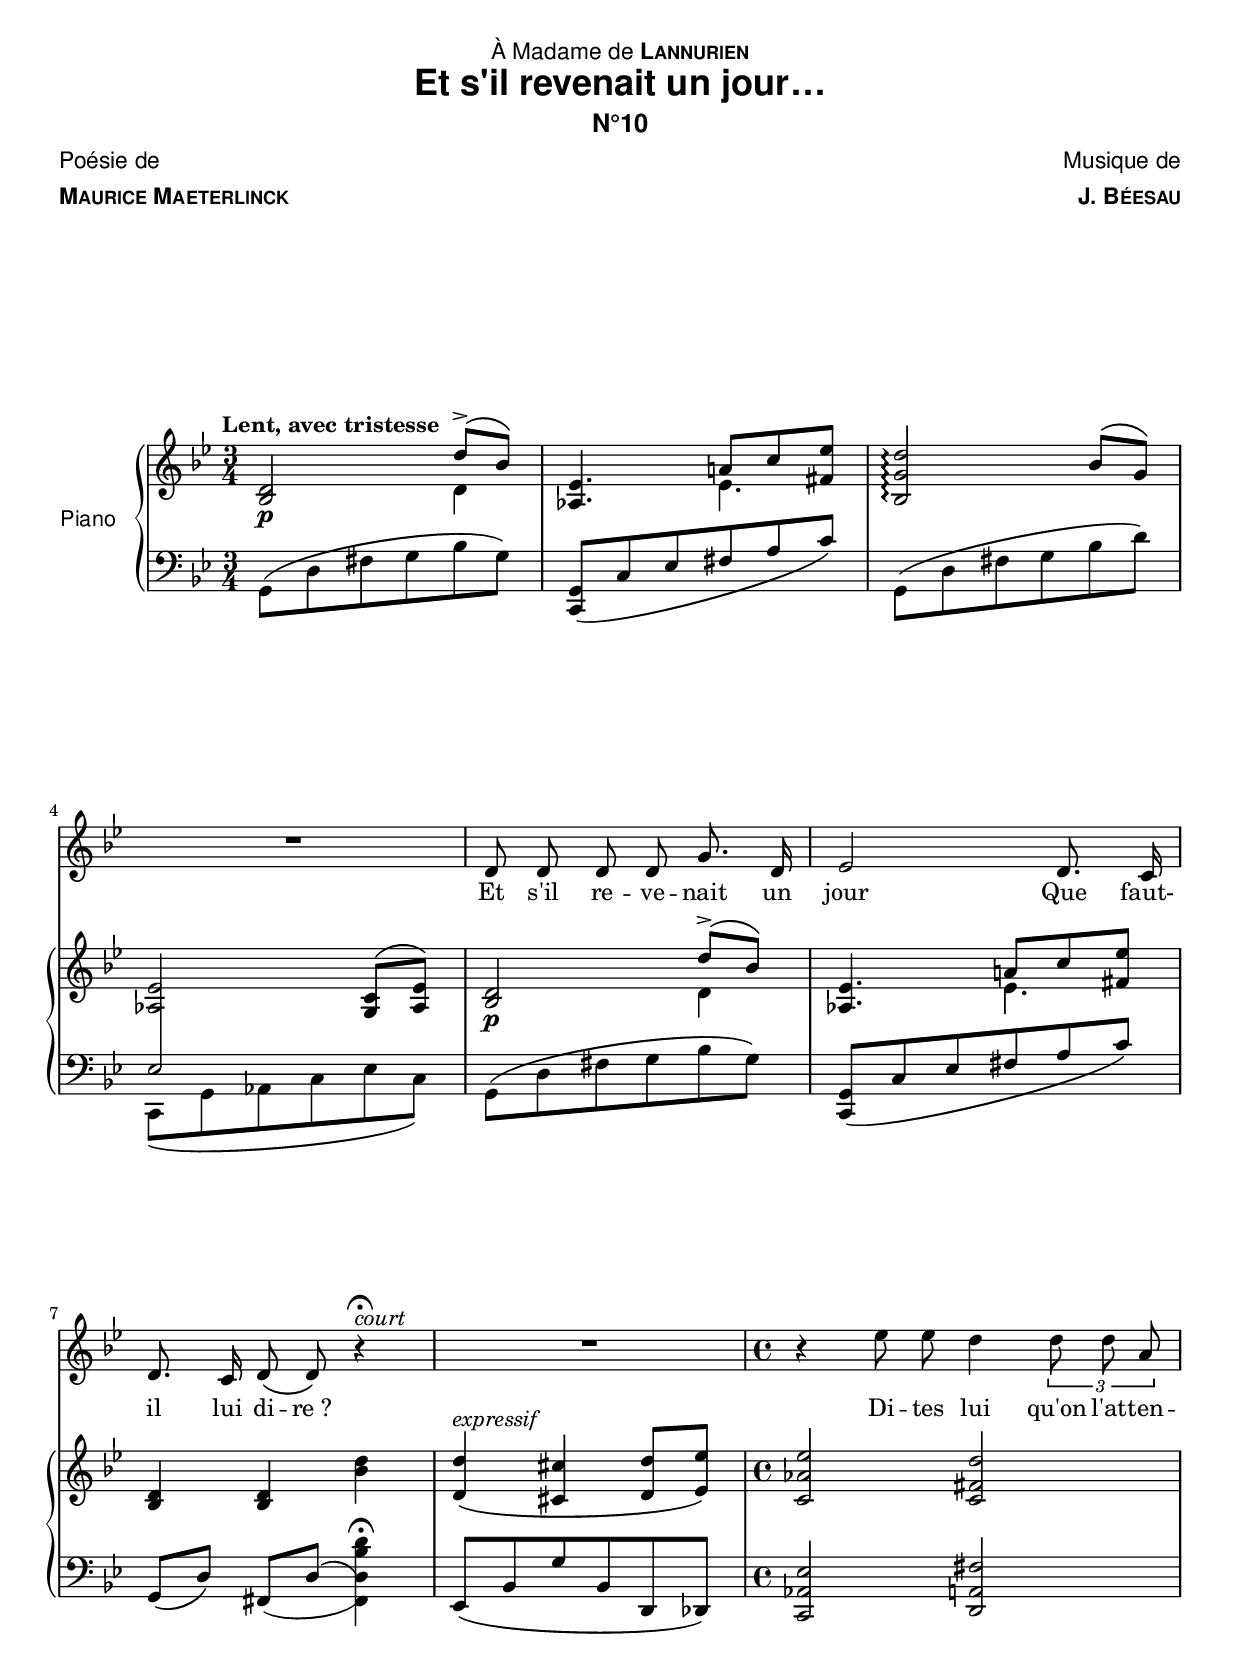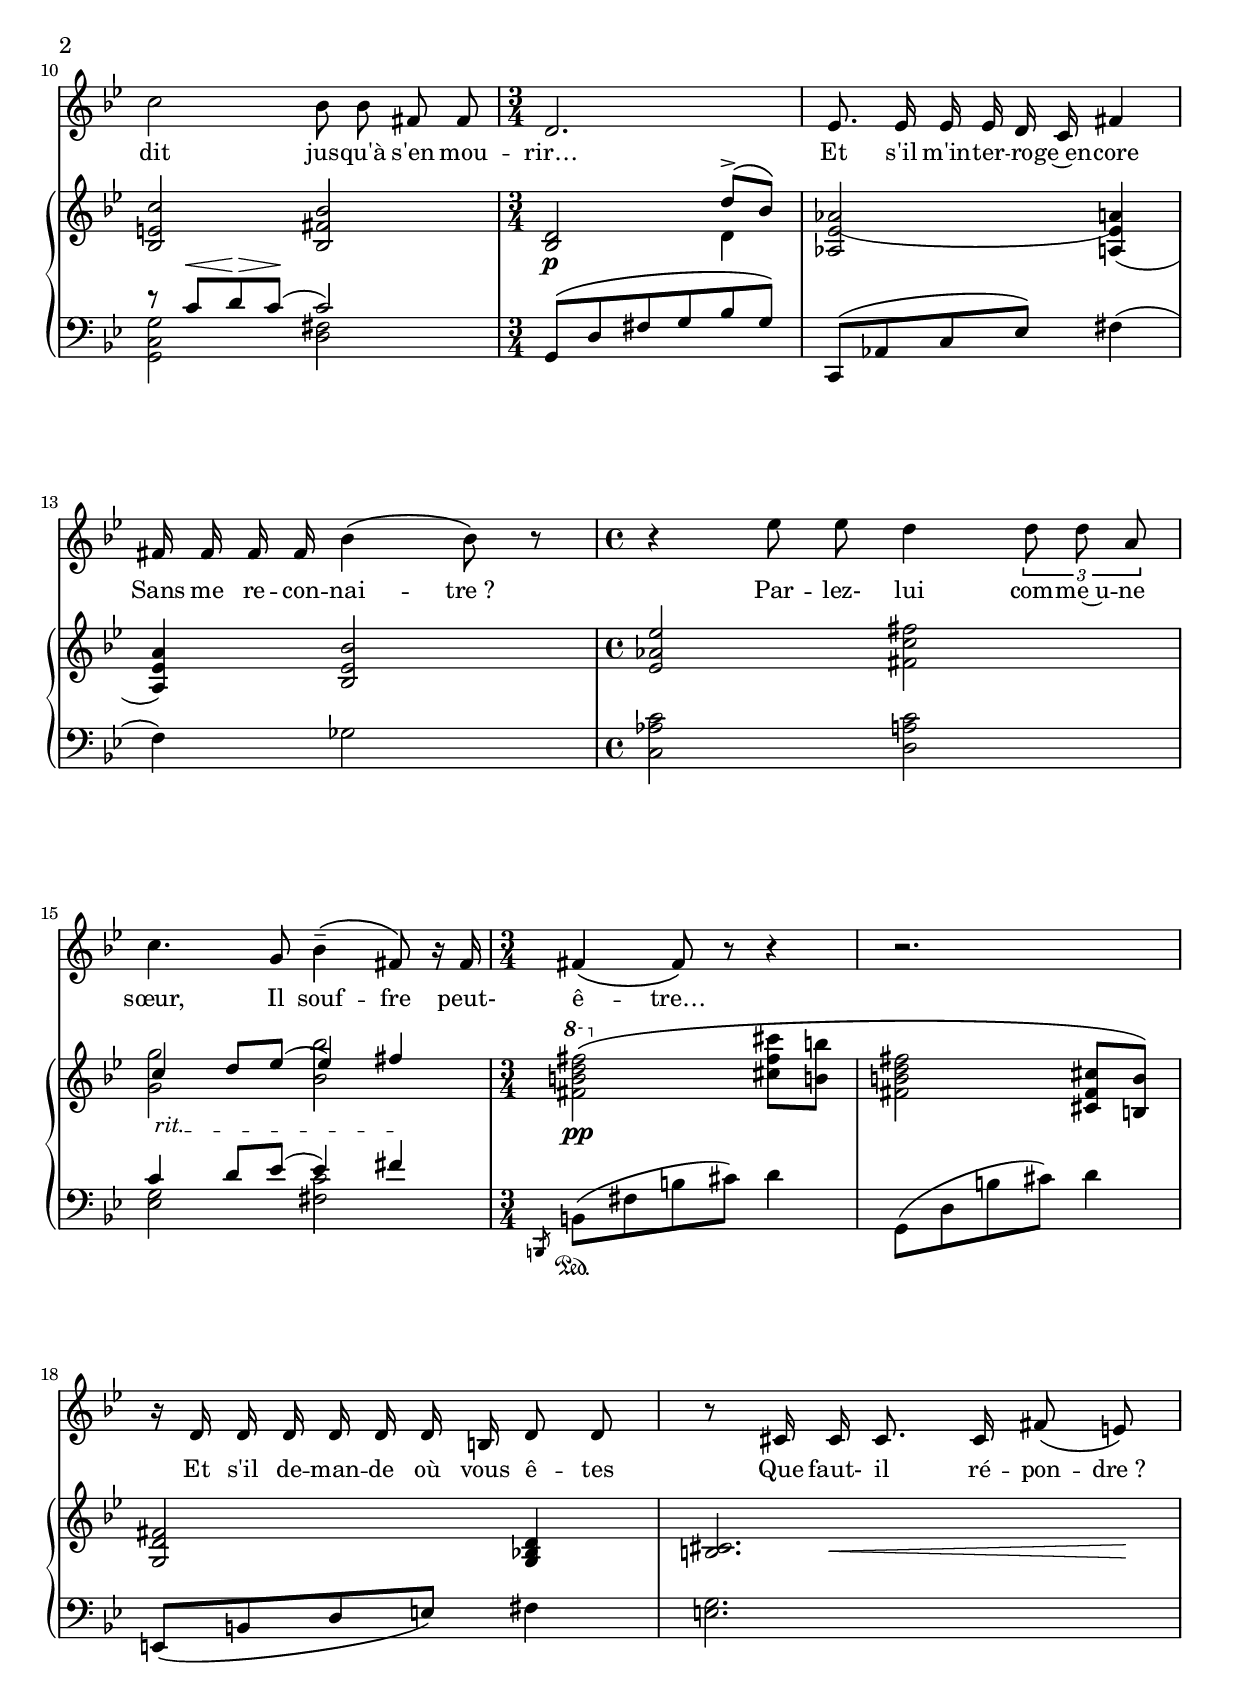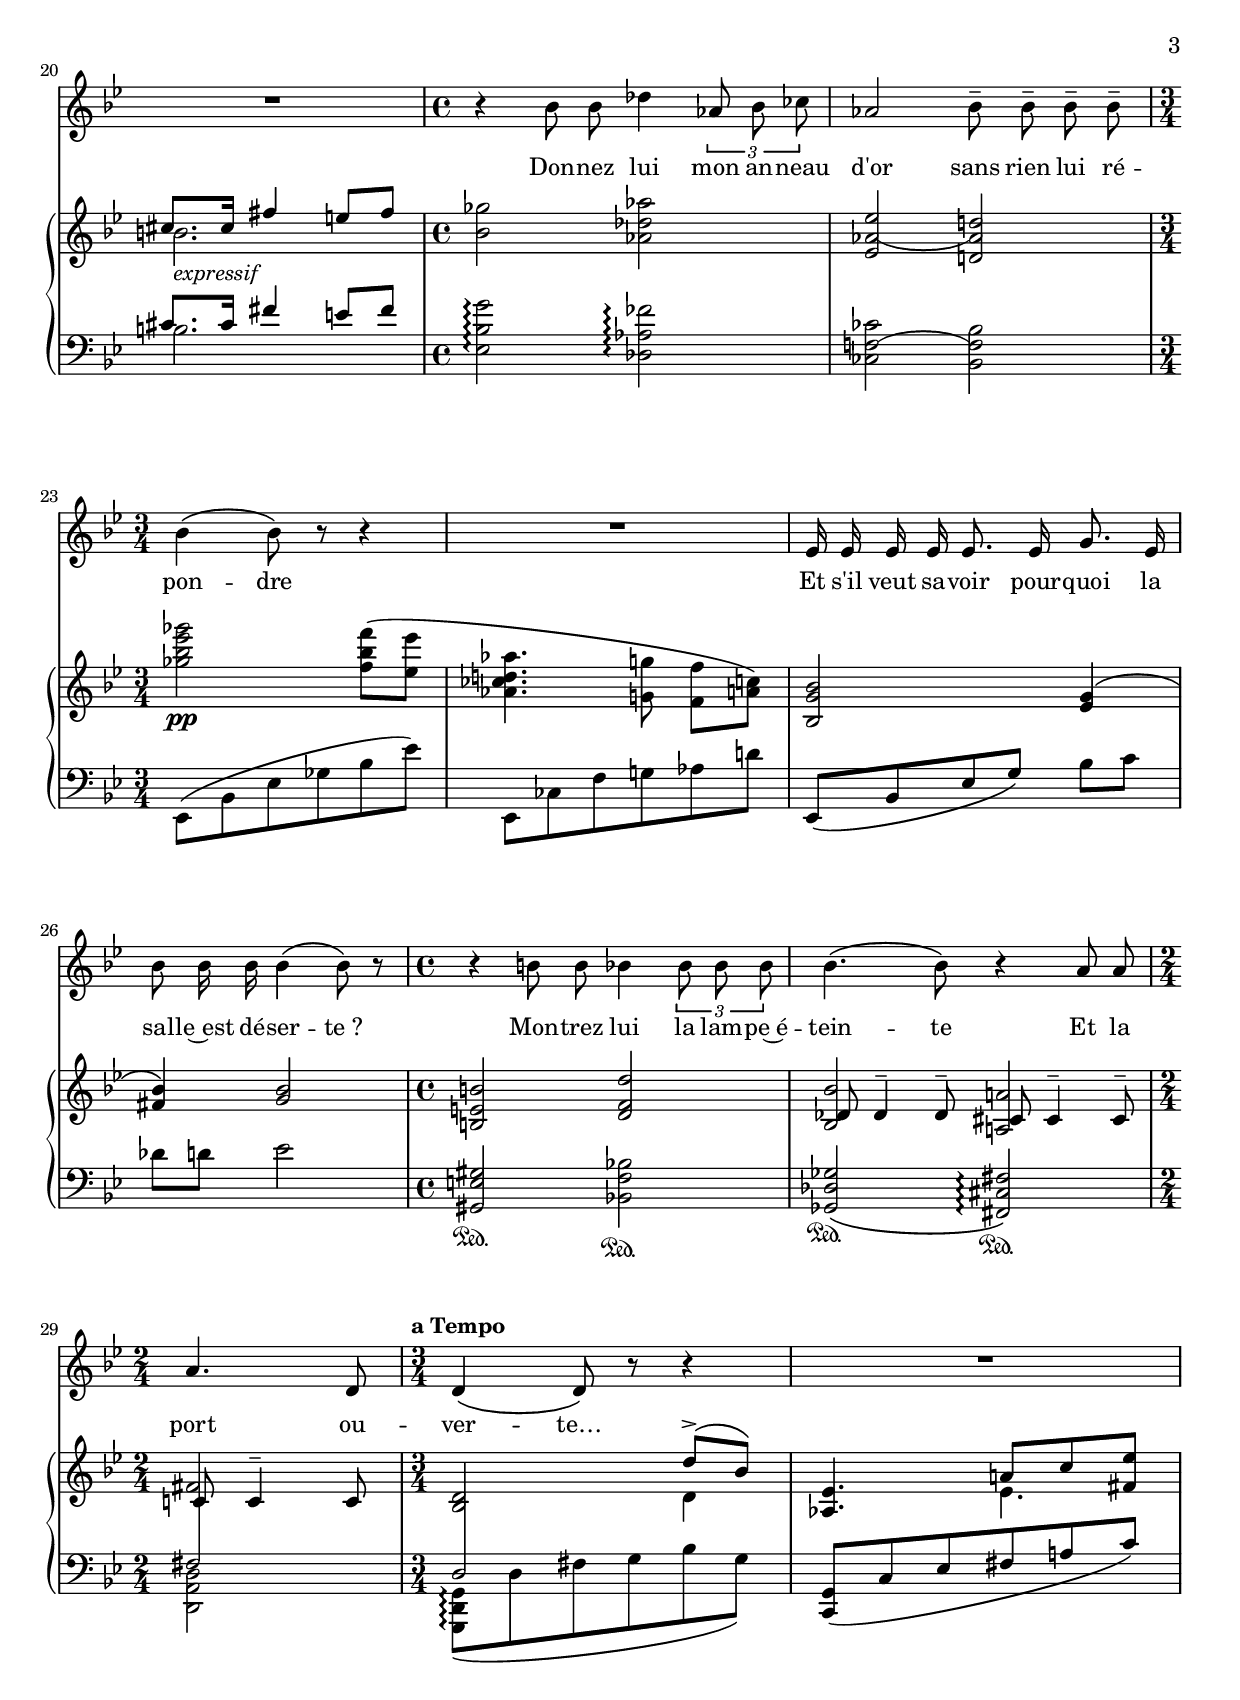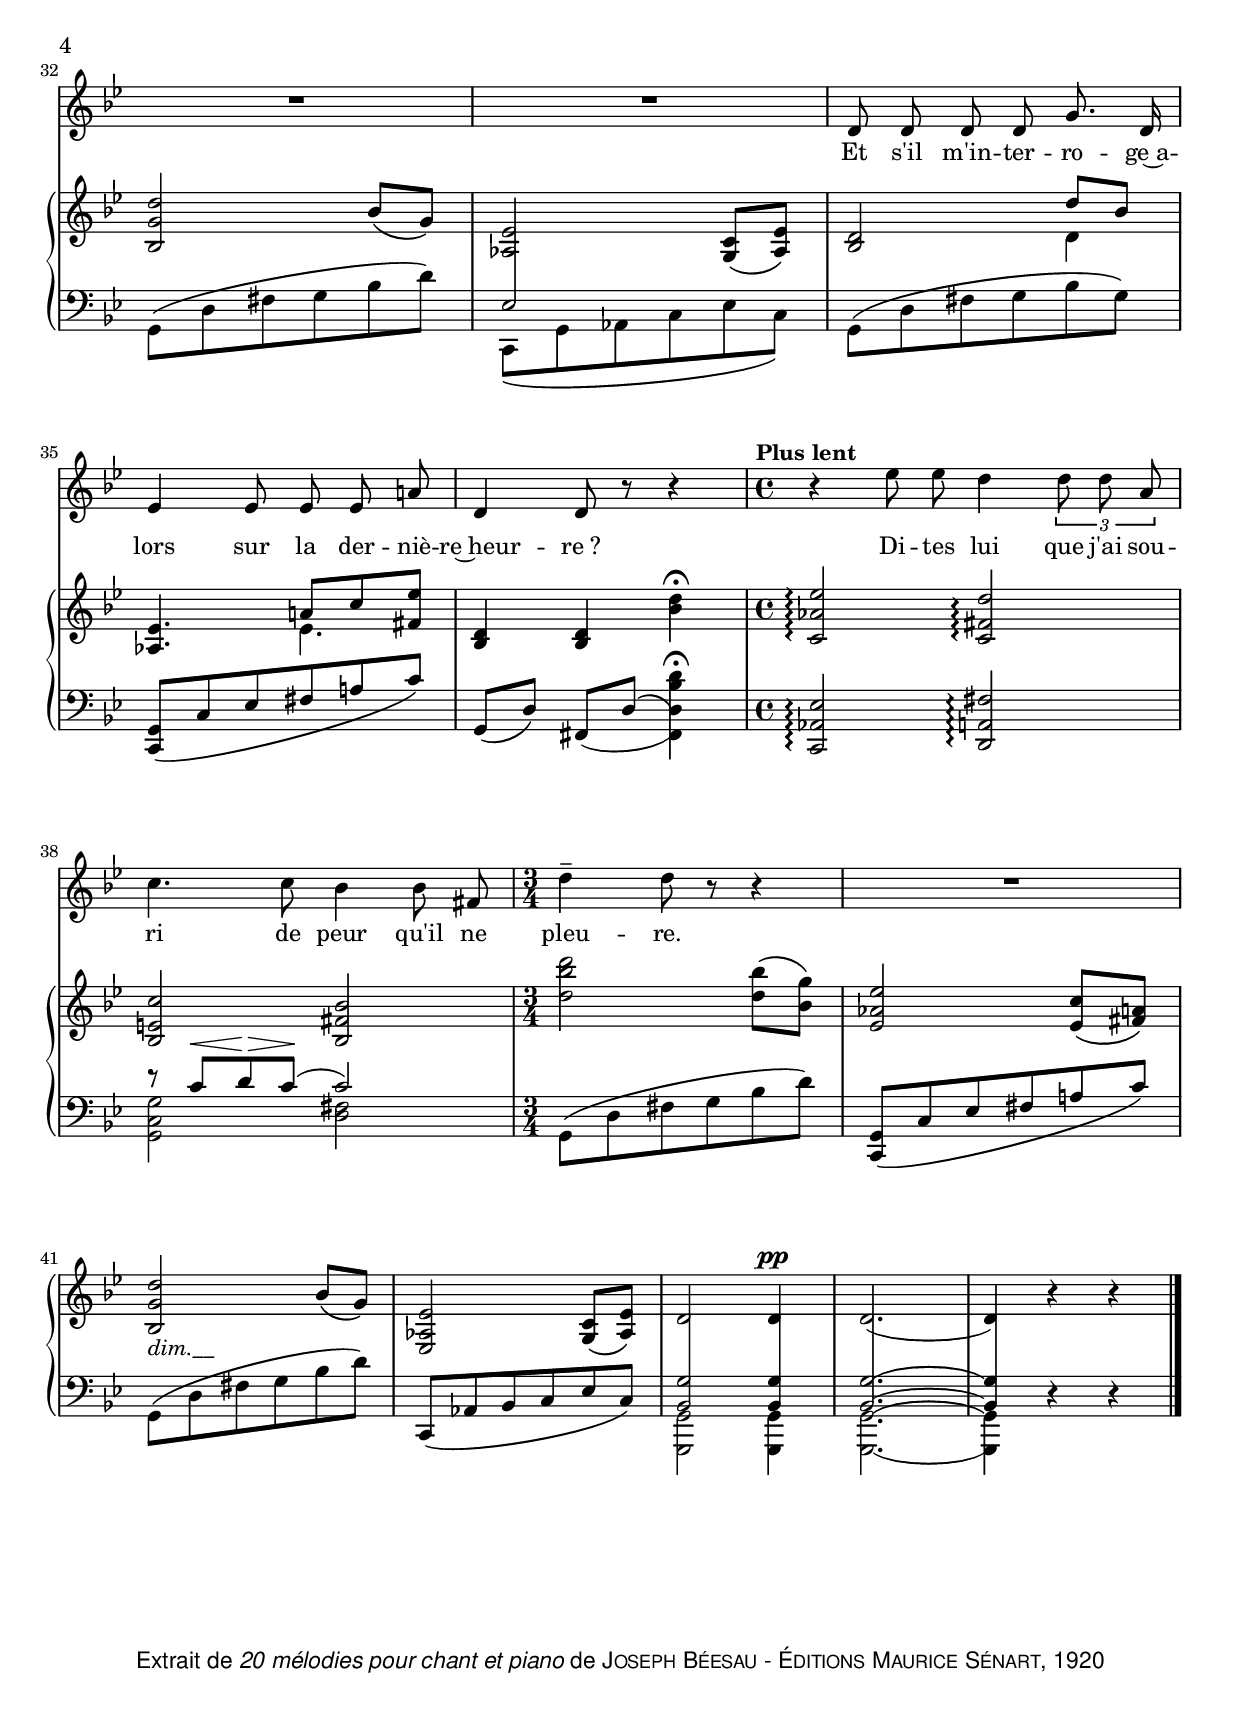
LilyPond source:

\version "2.22.0"
\language "english"
#(use-modules (ice-9 regex))
#(define-public string-upper-case #f)
#(define accented-char-upper-case? #f)
#(define accented-char-lower-case? #f)
#(let ((lower-case-accented-string "áàâäǎăāãåąæǣćĉčçďđðéèêëěĕēęəĝğģĥħíìîïǐĭīĩįĵķĺŀľļłńňñóòôöǒŏōõǫőøœŕřśŝšşťţþúùûüǔŭūųǘǜǚŵýŷÿȳźž")
(upper-case-accented-string "ÁÀÂÄǍĂĀÃÅĄÆǢĆĈČÇĎĐÐÉÈÊËĚĔĒĘƏĜĞĢĤĦÍÌÎÏǏĬĪĨĮĴĶĹĿĽĻŁŃŇÑÓÒÔÖǑŎŌÕǪŐØŒŔŘŚŜŠŞŤŢÞÚÙÛÜǓŬŪŲǗǛǙŴÝŶŸȲŹŽ"))
(define (group-by-2 chars result)
(if (or (null? chars) (null? (cdr chars)))
(reverse! result)
(group-by-2 (cddr chars)
(cons (string (car chars) (cadr chars))
result))))
(let ((lower-case-accented-chars
(group-by-2 (string->list lower-case-accented-string) (list)))
(upper-case-accented-chars
(group-by-2 (string->list upper-case-accented-string) (list))))
(set! string-upper-case
(lambda (str)
(define (replace-chars str froms tos)
(if (null? froms)
str
(replace-chars (regexp-substitute/global #f (car froms) str
'pre (car tos) 'post)
(cdr froms)
(cdr tos))))
(string-upcase (replace-chars str
lower-case-accented-chars
upper-case-accented-chars))))
(set! accented-char-upper-case?
(lambda (char1 char2)
(member (string char1 char2) upper-case-accented-chars string=?)))
(set! accented-char-lower-case?
(lambda (char1 char2)
(member (string char1 char2) lower-case-accented-chars string=?)))))

#(define-markup-command (smallCaps layout props text) (markup?)
(define (string-list->markup strings lower)
(let ((final-string (string-upper-case
(apply string-append (reverse strings)))))
(if lower
(markup #:fontsize -2 final-string)
final-string)))
(define (make-small-caps rest-chars currents current-is-lower prev-result)
(if (null? rest-chars)
(make-concat-markup (reverse! (cons (string-list->markup
currents current-is-lower)
prev-result)))
(let* ((ch1 (car rest-chars))
(ch2 (and (not (null? (cdr rest-chars))) (cadr rest-chars)))
(this-char-string (string ch1))
(is-lower (char-lower-case? ch1))
(next-rest-chars (cdr rest-chars)))
(cond ((and ch2 (accented-char-lower-case? ch1 ch2))
(set! this-char-string (string ch1 ch2))
(set! is-lower #t)
(set! next-rest-chars (cddr rest-chars)))
((and ch2 (accented-char-upper-case? ch1 ch2))
(set! this-char-string (string ch1 ch2))
(set! is-lower #f)
(set! next-rest-chars (cddr rest-chars))))
(if (or (and current-is-lower is-lower)
(and (not current-is-lower) (not is-lower)))
(make-small-caps next-rest-chars
(cons this-char-string currents)
is-lower
prev-result)
(make-small-caps next-rest-chars
(list this-char-string)
is-lower
(if (null? currents)
prev-result
(cons (string-list->markup
currents current-is-lower)
prev-result)))))))
(interpret-markup layout props
(if (string? text)
(make-small-caps (string->list text) (list) #f (list))
text)))

\paper {
  top-margin = 1 \cm
  bottom-margin = 1 \cm
  left-margin = 1 \cm
  right-margin = 1 \cm

  markup-system-spacing =
    #'((padding . 20)
       (basic-distance . 15)
       (minimum-distance . 20)
       (stretchability . 12))

  #(include-special-characters)
}
\header {
  dedication = \markup{ \sans \concat {"À Madame de " \bold { L \smallCaps "annurien" }}}
  title = \markup{ \sans "Et s'il revenait un jour…"}
  subtitle = \markup{ \sans "N°10"}
  composer = \markup{ \sans \right-column { "Musique de" \bold \concat { "J. B" \smallCaps éesau }}}
  poet = \markup{ \sans \column { "Poésie de" \bold \concat { M \smallCaps aurice " M" \smallCaps aeterlinck }}}
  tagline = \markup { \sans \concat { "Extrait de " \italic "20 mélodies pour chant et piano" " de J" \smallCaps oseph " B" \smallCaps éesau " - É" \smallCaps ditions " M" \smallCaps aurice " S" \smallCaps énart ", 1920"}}
}
\score {
  <<
    \new Staff \with {
      instrumentName = \markup{ \sans "Chant"}
    } {
      \clef treble
      \new Voice = "chant" {
        \relative c' { \autoBeamOff
          \key g \minor
          \time 3/4
          \tempo \markup { "Lent, avec tristesse"}
          R2.*3 \break
          R2. d8 d d d g8. d16 ef2 d8. c16 \break
          d8. c16 d8\( d\) r4\fermata^\markup{\italic court} R2. \time 4/4 r4 ef'8 ef d4 \tuplet 3/2 { d8 d a } \pageBreak
          c2 bf8 bf fs fs \time 3/4 d2. ef8. ef16 ef ef d c fs4 \break
          fs16 fs fs fs bf4 \(bf8\) r8 \time 4/4 r4 ef8 ef d4 \tuplet 3/2 { d8 d a} \break
          c4. g8 bf4--\( fs8\) r16 fs16 %{\time 3/4%} fs4\( fs8\) r8 r4 r2. \break
          r16 d16 d d d d d b d8 d r8 cs16 cs cs8. cs16 fs8\( e\) \pageBreak
          R2. \time 4/4 r4 bf'8 bf df4 \tuplet 3/2 { af8 bf cf } af2 bf8-- bf-- bf-- bf-- \time 3/4 \break
          bf4\( bf8\) r8 r4 R2. ef,16 ef ef ef ef8. ef16 g8. ef16 \break
          bf'8 bf16 bf bf4\( bf8\) r8 \time 4/4 r4 b8 b bf4 \tuplet 3/2 { bf8 bf bf } bf4.\( bf8\) r4 a8 a \time 2/4 \break
          a4. d,8 \time 3/4 d4\( d8\) r8 r4 R2. \pageBreak
          R2. R2. d8 d d d g8. d16 \break
          ef4 ef8 ef ef a! d,4 d8 r8 r4 \time 4/4 \tempo "Plus lent" r4 ef'8 ef d4 \tuplet 3/2 { d8 d a } \break
          c4. c8 bf4 bf8 fs \time 3/4 d'4-- d8 r8 r4 R2. \break
          R2. R2. R2. R2. R2. \bar "|."
        }
      }
    }
    \new Lyrics \lyricsto "chant" {
      Et s'il re -- ve -- nait un jour
      Que faut- il lui di -- re&nbsp;?
      Di -- tes lui qu'on l'at -- ten -- dit jus -- qu'à s'en mou -- rir…
      Et s'il m'in -- ter -- ro -- ge~en -- core
      Sans me re -- con -- nai -- tre&nbsp;?
      Par -- lez- lui com -- me~u -- ne sœur,
      Il souf -- fre peut- ê -- tre…
      Et s'il de -- man -- de où vous ê -- tes
      Que faut- il ré -- pon -- dre&nbsp;?
      Don -- nez lui mon an -- neau d'or
      sans rien lui ré -- pon -- dre
      Et s'il veut sa -- voir pour -- quoi
      la sal -- le~est dé -- ser -- te&nbsp;?
      Mon -- trez lui la lam -- pe~é -- tein -- te
      Et la port ou -- ver -- te…
      Et s'il m'in -- ter -- ro -- ge~a -- lors
      sur la der -- niè -- re~heur -- re&nbsp;?
      Di -- tes lui que j'ai sou -- ri
      de peur qu'il ne pleu -- re.
    }
    \new PianoStaff \with {
      instrumentName = \markup{ \sans "Piano"}
    } <<
      \new Staff = "right" \with {
        midiInstrument = "acoustic grand"
      } {
        \clef treble
        <<
          \new Voice {
            \relative c' {
              \key g \minor
              \time 3/4
              % Page 1
              <<{\voiceOne <bf d>2\p d'8->\( bf\)} \new Voice {\voiceTwo s2 d,4}>>\oneVoice <<{\voiceOne <af ef'>4. a'!8 c <fs, ef'> } \new Voice{\voiceTwo s4. ef4.}>> <bf g' d'>2\arpeggio bf'8\( g\)
              <af, ef'>2 <g c>8\( <af ef'>\) <<{\voiceOne <bf d>2\p d'8->\( bf\)} \new Voice {\voiceTwo s2 d,4}>>\oneVoice <<{\voiceOne <af ef'>4. a'!8 c <fs, ef'> } \new Voice{\voiceTwo s4. ef4.}>>\oneVoice
              <bf d>4 <bf d> <bf' d> <d, d'>4\(^\markup{\italic expressif} <cs cs'>4 <d d'>8 <ef ef'>\) \time 4/4 <c af' ef'>2 <c fs d'>2
              % Page 2
              <bf e c'>2 <bf fs' bf>2 \time 3/4 <<{\voiceOne <bf d>2\p d'8->\( bf\)} \new Voice {\voiceTwo s2 d,4}>>\oneVoice <af ef'( af>2 <a ef') a>4(
              <a ef' a>4) <bf ef bf'>2 \time 4/4 <ef af ef'>2 <fs c' fs>
              \override TextSpanner.bound-details.left.text = "rit."
              <<{\voiceOne c'4_\startTextSpan d8 ef( ef4) fs4\stopTextSpan} \new Voice {\voiceTwo <g, g'>2 <bf bf'>2 } >>\oneVoice %{\time 3/4%} \ottava #1 <fs' b d fs>2\pp\( \ottava #0 <cs fs cs'>8 <b b'!> <fs b d fs>2 <cs fs cs'>8 <b b'>\)
              <g d' fs>2 <g bf! d>4 <<{\voiceOne <b cs>2.} {s8 s16 s\< s4 s8 s8\!}>>
              % Page 3
              <<{\voiceOne cs'8. cs16 fs4 e8 fs} \new Voice{\voiceTwo b,2._\markup{\italic expressif}}>> \oneVoice \time 4/4 <bf gf'>2 <af df af'> <ef af( ef'> <d! af') d!>2 %{\time 3/4%}
              <gf' bf ef gf>2\pp <f bf f'>8\( <ef ef'> <af, cf d! af'>4. <g! g'!>8 <f f'>[ <a c>]\) <bf, g' bf>2 \phrasingSlurUp <ef g>4\(
              <fs bf>4\) <g bf>2 <b, e b'>2 <d f d'> <<{\voiceThree df8 df4-- df8-- cs8 cs4-- cs8--} \new Voice {\voiceOne <bf bf'>2 <a! a'!>}>>
              <<{\voiceOne fs'2} \new Voice{\voiceThree \shiftOnnn c!8 c4^- c8}>> \tempo "a Tempo" %{ \time 3/4 %} <bf d>2 <<{\voiceOne d'8->\( bf\)} \new Voice {\voiceTwo d,4}>> <<{\voiceOne <af ef'>4. a'!8 c <fs, ef'> } \new Voice{\voiceTwo s4. ef4.}>>\oneVoice
              % Page 4
              <bf g' d'>2 bf'8\( g\) <af, ef'>2 <g c>8\( <af ef'>\) <<{\voiceOne <bf d>2 d'8 bf} \new Voice {\voiceTwo s2 d,4}>>\oneVoice
              <af ef'>4. <<{\voiceOne a'!8 c <fs, ef'>} \new Voice{\voiceTwo ef4.}>>\oneVoice <bf d>4 <bf d> <bf' d>\fermata <c, af' ef'>2\arpeggio <c fs d'>2\arpeggio
              <bf e c'>2 <bf fs' bf>2 %{\time 3/4%} <d' bf' d>2 <d bf'>8\( <bf g'>\) <ef, af ef'>2 <ef c'>8\( <fs a>\)
              <bf, g' d'>2_\markup{ \italic "dim.__ "} bf'8\( g\) <ef, af ef'>2 <g c>8\( <af ef'>\) d2 d4^\pp d2.( d4) r4 r4
            }
          }
        >>
      }
      \new Staff = "left" \with {
        midiInstrument = "acoustic grand"
      } {
        \clef bass
        <<
          \new Voice {
            \relative f, {
              \key g \minor
              \time 3/4
              % Page 1
              g8\( d' fs g bf g\) <c,, g'>8\( c' ef fs a c\) g,8\( d' fs g bf d\)
              <<{\voiceOne \crossStaff ef,2} \new Voice { \voiceTwo c,8\( g' af c ef c\)}>>\oneVoice g8\( d' fs g bf g\) <g, c,>8\( c ef fs a c\)
              g,8\([ d']\) \slurDown fs,8([ d'\(] <fs,) d'\) bf' d>4\fermata
              ef8\( bf' g' bf, d, df\) \time 4/4 <c af' ef'>2 <d a' fs'>2
              % Page 2
              <<{\voiceOne r8 c''^\< d\!^\> c\!( c2)} \new Voice {\voiceTwo <g, c g'>2 <d' fs>}>> \oneVoice \time 3/4 \voiceOne g,8\( d' fs g bf g\) c,,8\( af' c ef\) \voiceTwo \slurUp fs4(
              f4) gf2 \time 4/4 <c, af' c>2 <d a' c>
              <<{\voiceOne c'4 d8 ef( ef4) fs4} \new Voice {\voiceTwo <ef, g>2 <fs c'>2}>>\oneVoice \time 3/4 \slashedGrace b,,8 b'8\sustainOn\( fs' b cs\) d4 g,,8\( d' b' cs\) d4
              e,,8\( b' d e\) fs4 <e g>2.
              % Page 3
              <<{\voiceOne cs'8. cs16 fs4 e8 fs} \new Voice{\voiceTwo b,2.}>> \oneVoice %{\time 4/4%} <ef, bf' g'>2\arpeggio <df af' ff'>2\arpeggio <cf f!( cf'>2 <bf f') bf> %{\time 3/4%}
              ef,8\( bf' ef gf bf ef\) ef,,8 cf' f g! af d! ef,,8[\( bf' ef g\)] bf[ c]
              df d ef2 %{ \time 4/4 %} <gs,, e' gs>2\sustainOn <bf! f' bf!>2\sustainOn <gf df' gf>2\sustainOn\( <fs cs' fs>2\sustainOn\arpeggio\)
              <<{\voiceOne \autoBeamOff \crossStaff {fs'2 d2} \autoBeamOn} \new Voice {\voiceTwo <d, a' d>2 <g, d' g>8\arpeggio\( d'' fs g bf g\)}>>\oneVoice <c,, g'>8\( c' ef fs a! c\)
              % Page 4
              g,8\( d' fs g bf d\) <<{\voiceOne \crossStaff ef,2} \new Voice { \voiceTwo c,8\( g' af c ef c\)}>>\oneVoice g8\( d' fs g bf g\)
              <c,, g'>8\( c' ef fs a! c\) g,8\([ d']\) \slurDown fs,8([ d'\(] <fs,) d'\) bf' d>4\fermata <c af' ef'>2\arpeggio <d a' fs'>2\arpeggio
              <<{\voiceOne r8 c''^\< d\!^\> c\!( c2)} \new Voice {\voiceTwo <g, c g'>2 <d' fs>}>> \oneVoice g,8\( d' fs g bf d\) <c,, g'>8\( c' ef fs a! c\)
              g,8\( d' fs g bf d\) c,,8\( af' bf c ef c\) \autoBeamOff <<{ \voiceOne \crossStaff {<bf g'>2 <bf g'>4 <bf( g'\(>2. <bf) g'\)>4} } \new Voice {\voiceTwo <g, g'>2 <g g'>4  \phrasingSlurUp <g( g'\(>2. <g) g'\)>4)}>>\oneVoice r4 r4
            }
          }
        >>
      }
    >>
  >>
  \layout {
    #(layout-set-staff-size 19)
    \context {
      \Staff \RemoveEmptyStaves
      \override VerticalAxisGroup.remove-first = ##t
    }
    \context {
      \PianoStaff
      \consists #Span_stem_engraver
    }
  }
}
